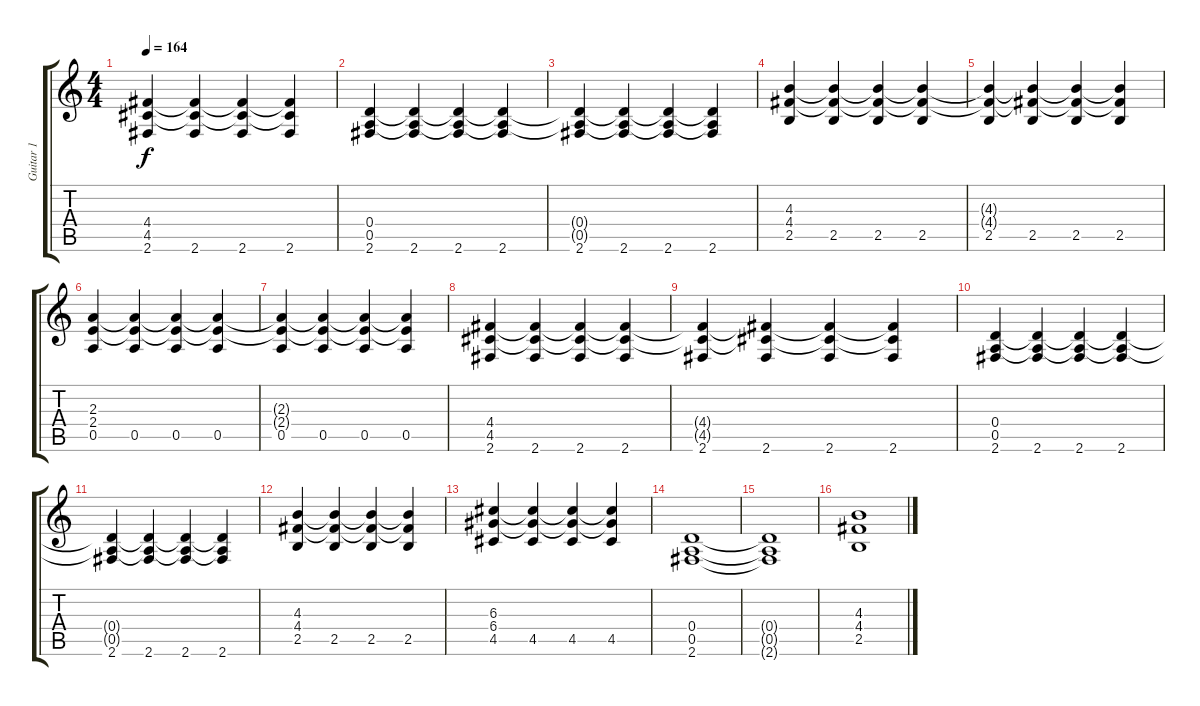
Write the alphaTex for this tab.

\track ("Guitar 1" "Guitar 1") {instrument distortionguitar}
\staff {score tabs}
\tuning (E4 B3 G3 D3 A2 E2) {hide}
\ts (4 4)
\tempo 164
\clef g2
\ks c
(4.4{t} 4.5{t} 2.6).4{dy f} (4.4{t} 4.5{t} 2.6).4 (4.4{t} 4.5{t} 2.6).4 (4.4{t} 4.5{t} 2.6).4 |
(0.4 0.5 2.6).4 (0.4{t} 0.5{t} 2.6).4 (0.4{t} 0.5{t} 2.6).4 (0.4{t} 0.5{t} 2.6).4 |
(0.4{t} 0.5{t} 2.6).4 (0.4{t} 0.5{t} 2.6).4 (0.4{t} 0.5{t} 2.6).4 (0.4{t} 0.5{t} 2.6).4 |
(4.3 4.4 2.5).4 (4.3{t} 4.4{t} 2.5).4 (4.3{t} 4.4{t} 2.5).4 (4.3{t} 4.4{t} 2.5).4 |
(4.3{t} 4.4{t} 2.5).4 (4.3{t} 4.4{t} 2.5).4 (4.3{t} 4.4{t} 2.5).4 (4.3{t} 4.4{t} 2.5).4 |
(2.3 2.4 0.5).4 (2.3{t} 2.4{t} 0.5).4 (2.3{t} 2.4{t} 0.5).4 (2.3{t} 2.4{t} 0.5).4 |
(2.3{t} 2.4{t} 0.5).4 (2.3{t} 2.4{t} 0.5).4 (2.3{t} 2.4{t} 0.5).4 (2.3{t} 2.4{t} 0.5).4 |
(4.4 4.5 2.6).4 (4.4{t} 4.5{t} 2.6).4 (4.4{t} 4.5{t} 2.6).4 (4.4{t} 4.5{t} 2.6).4 |
(4.4{t} 4.5{t} 2.6).4 (4.4{t} 4.5{t} 2.6).4 (4.4{t} 4.5{t} 2.6).4 (4.4{t} 4.5{t} 2.6).4 |
(0.4 0.5 2.6).4 (0.4{t} 0.5{t} 2.6).4 (0.4{t} 0.5{t} 2.6).4 (0.4{t} 0.5{t} 2.6).4 |
(0.4{t} 0.5{t} 2.6).4 (0.4{t} 0.5{t} 2.6).4 (0.4{t} 0.5{t} 2.6).4 (0.4{t} 0.5{t} 2.6).4 |
(4.3 4.4 2.5).4 (4.3{t} 4.4{t} 2.5).4 (4.3{t} 4.4{t} 2.5).4 (4.3{t} 4.4{t} 2.5).4 |
(6.3 6.4 4.5).4 (6.3{t} 6.4{t} 4.5).4 (6.3{t} 6.4{t} 4.5).4 (6.3{t} 6.4{t} 4.5).4 |
(0.4 0.5 2.6).1 |
(0.4{t} 0.5{t} 2.6{t}).1 |
(4.3 4.4 2.5).1
